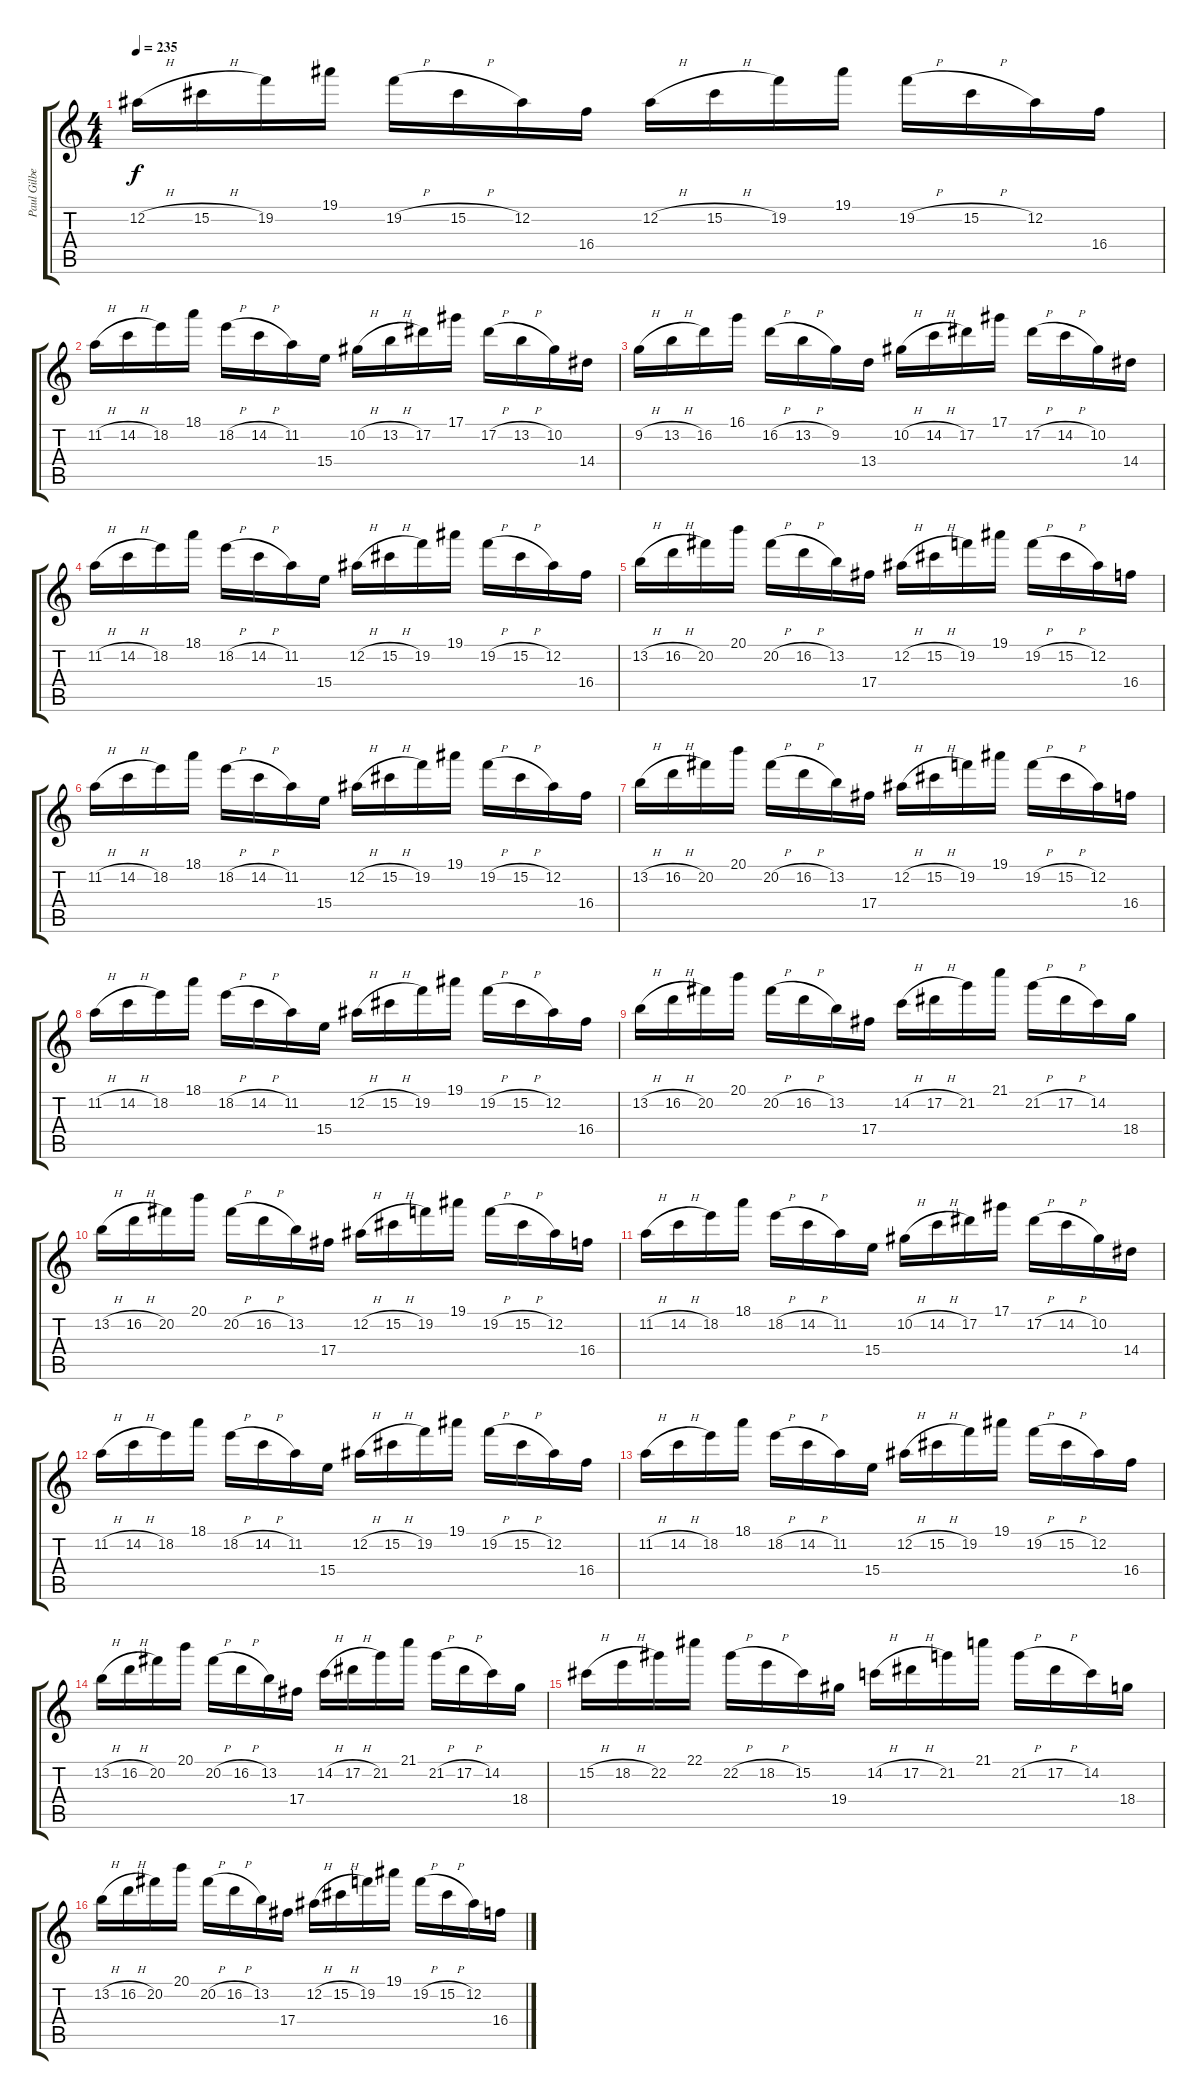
\track ("Paul Gilbert" "Paul Gilbe") {instrument distortionguitar}
\staff {score tabs}
\tuning (Eb4 Bb3 Gb3 Db3 Ab2 Eb2) {hide}
\ts (4 4)
\tempo 235
\clef g2
\ks c
12.2{h}.16{dy f} 15.2{h}.16 19.2.16 19.1.16 19.2{h}.16 15.2{h}.16 12.2.16 16.4.16 12.2{h}.16 15.2{h}.16 19.2.16 19.1.16 19.2{h}.16 15.2{h}.16 12.2.16 16.4.16 |
11.2{h}.16 14.2{h}.16 18.2.16 18.1.16 18.2{h}.16 14.2{h}.16 11.2.16 15.4.16 10.2{h}.16 13.2{h}.16 17.2.16 17.1.16 17.2{h}.16 13.2{h}.16 10.2.16 14.4.16 |
9.2{h}.16 13.2{h}.16 16.2.16 16.1.16 16.2{h}.16 13.2{h}.16 9.2.16 13.4.16 10.2{h}.16 14.2{h}.16 17.2.16 17.1.16 17.2{h}.16 14.2{h}.16 10.2.16 14.4.16 |
11.2{h}.16 14.2{h}.16 18.2.16 18.1.16 18.2{h}.16 14.2{h}.16 11.2.16 15.4.16 12.2{h}.16 15.2{h}.16 19.2.16 19.1.16 19.2{h}.16 15.2{h}.16 12.2.16 16.4.16 |
13.2{h}.16 16.2{h}.16 20.2.16 20.1.16 20.2{h}.16 16.2{h}.16 13.2.16 17.4.16 12.2{h}.16 15.2{h}.16 19.2.16 19.1.16 19.2{h}.16 15.2{h}.16 12.2.16 16.4.16 |
11.2{h}.16 14.2{h}.16 18.2.16 18.1.16 18.2{h}.16 14.2{h}.16 11.2.16 15.4.16 12.2{h}.16 15.2{h}.16 19.2.16 19.1.16 19.2{h}.16 15.2{h}.16 12.2.16 16.4.16 |
13.2{h}.16 16.2{h}.16 20.2.16 20.1.16 20.2{h}.16 16.2{h}.16 13.2.16 17.4.16 12.2{h}.16 15.2{h}.16 19.2.16 19.1.16 19.2{h}.16 15.2{h}.16 12.2.16 16.4.16 |
11.2{h}.16 14.2{h}.16 18.2.16 18.1.16 18.2{h}.16 14.2{h}.16 11.2.16 15.4.16 12.2{h}.16 15.2{h}.16 19.2.16 19.1.16 19.2{h}.16 15.2{h}.16 12.2.16 16.4.16 |
13.2{h}.16 16.2{h}.16 20.2.16 20.1.16 20.2{h}.16 16.2{h}.16 13.2.16 17.4.16 14.2{h}.16 17.2{h}.16 21.2.16 21.1.16 21.2{h}.16 17.2{h}.16 14.2.16 18.4.16 |
13.2{h}.16{volume 13} 16.2{h}.16 20.2.16 20.1.16 20.2{h}.16 16.2{h}.16 13.2.16 17.4.16 12.2{h}.16 15.2{h}.16 19.2.16 19.1.16 19.2{h}.16 15.2{h}.16 12.2.16 16.4.16 |
11.2{h}.16{volume 12} 14.2{h}.16 18.2.16 18.1.16 18.2{h}.16 14.2{h}.16 11.2.16 15.4.16 10.2{h}.16 14.2{h}.16 17.2.16 17.1.16 17.2{h}.16 14.2{h}.16 10.2.16 14.4.16 |
11.2{h}.16{volume 11} 14.2{h}.16 18.2.16 18.1.16 18.2{h}.16 14.2{h}.16 11.2.16 15.4.16 12.2{h}.16 15.2{h}.16 19.2.16 19.1.16 19.2{h}.16 15.2{h}.16 12.2.16 16.4.16 |
11.2{h}.16{volume 10} 14.2{h}.16 18.2.16 18.1.16 18.2{h}.16 14.2{h}.16 11.2.16 15.4.16 12.2{h}.16 15.2{h}.16 19.2.16 19.1.16 19.2{h}.16 15.2{h}.16 12.2.16 16.4.16 |
13.2{h}.16{volume 9} 16.2{h}.16 20.2.16 20.1.16 20.2{h}.16 16.2{h}.16 13.2.16 17.4.16 14.2{h}.16 17.2{h}.16 21.2.16 21.1.16 21.2{h}.16 17.2{h}.16 14.2.16 18.4.16 |
15.2{h}.16{volume 8} 18.2{h}.16 22.2.16 22.1.16 22.2{h}.16 18.2{h}.16 15.2.16 19.4.16 14.2{h}.16 17.2{h}.16 21.2.16 21.1.16 21.2{h}.16 17.2{h}.16 14.2.16 18.4.16 |
13.2{h}.16{volume 7} 16.2{h}.16 20.2.16 20.1.16 20.2{h}.16 16.2{h}.16 13.2.16 17.4.16 12.2{h}.16 15.2{h}.16 19.2.16 19.1.16 19.2{h}.16 15.2{h}.16 12.2.16 16.4.16
